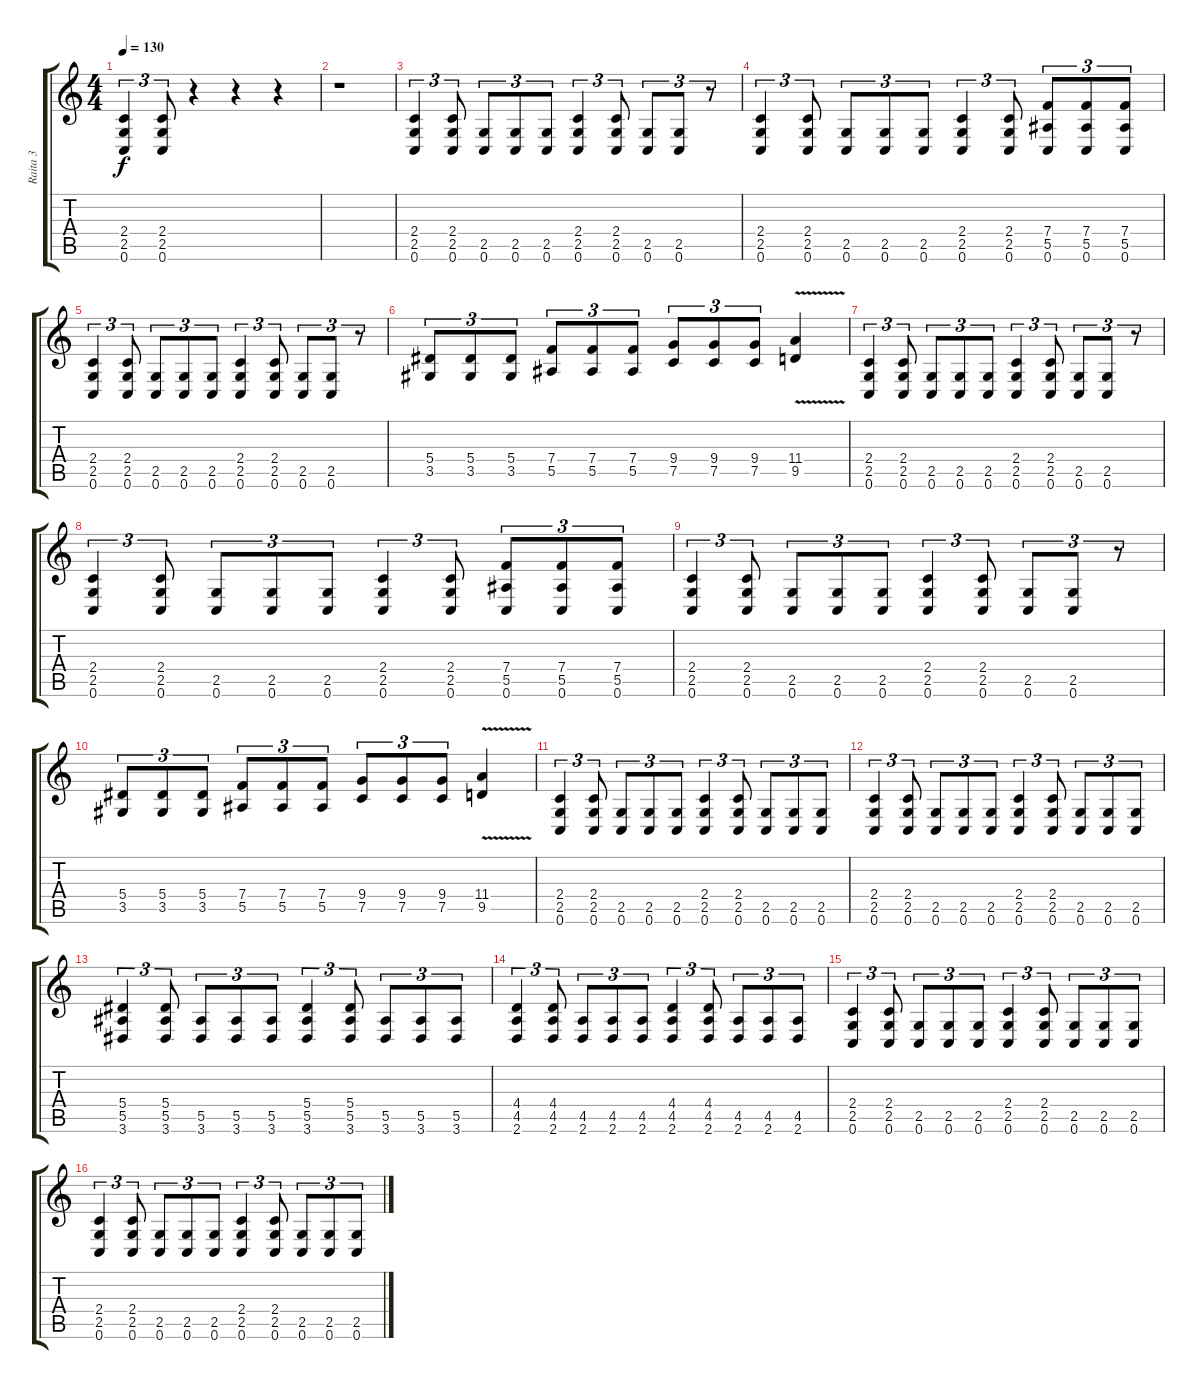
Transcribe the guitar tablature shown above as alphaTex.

\track ("Raita 3" "Raita 3") {instrument distortionguitar}
\staff {score tabs}
\tuning (C4 G3 Eb3 Bb2 F2 C2) {hide}
\ts (4 4)
\tempo 130
\clef g2
\ks c
(2.4 2.5 0.6).4{tu (3 2) dy f} (2.4 2.5 0.6).8{tu (3 2)} r.4 r.4 r.4 |
r.1 |
(2.4 2.5 0.6).4{tu (3 2)} (2.4 2.5 0.6).8{tu (3 2)} (2.5 0.6).8{tu (3 2)} (2.5 0.6).8{tu (3 2)} (2.5 0.6).8{tu (3 2)} (2.4 2.5 0.6).4{tu (3 2)} (2.4 2.5 0.6).8{tu (3 2)} (2.5 0.6).8{tu (3 2)} (2.5 0.6).8{tu (3 2)} r.8{tu (3 2)} |
(2.4 2.5 0.6).4{tu (3 2)} (2.4 2.5 0.6).8{tu (3 2)} (2.5 0.6).8{tu (3 2)} (2.5 0.6).8{tu (3 2)} (2.5 0.6).8{tu (3 2)} (2.4 2.5 0.6).4{tu (3 2)} (2.4 2.5 0.6).8{tu (3 2)} (7.4 5.5 0.6).8{tu (3 2)} (7.4 5.5 0.6).8{tu (3 2)} (7.4 5.5 0.6).8{tu (3 2)} |
(2.4 2.5 0.6).4{tu (3 2)} (2.4 2.5 0.6).8{tu (3 2)} (2.5 0.6).8{tu (3 2)} (2.5 0.6).8{tu (3 2)} (2.5 0.6).8{tu (3 2)} (2.4 2.5 0.6).4{tu (3 2)} (2.4 2.5 0.6).8{tu (3 2)} (2.5 0.6).8{tu (3 2)} (2.5 0.6).8{tu (3 2)} r.8{tu (3 2)} |
(5.4 3.5).8{tu (3 2)} (5.4 3.5).8{tu (3 2)} (5.4 3.5).8{tu (3 2)} (7.4 5.5).8{tu (3 2)} (7.4 5.5).8{tu (3 2)} (7.4 5.5).8{tu (3 2)} (9.4 7.5).8{tu (3 2)} (9.4 7.5).8{tu (3 2)} (9.4 7.5).8{tu (3 2)} (11.4{v} 9.5{v}).4 |
(2.4 2.5 0.6).4{tu (3 2)} (2.4 2.5 0.6).8{tu (3 2)} (2.5 0.6).8{tu (3 2)} (2.5 0.6).8{tu (3 2)} (2.5 0.6).8{tu (3 2)} (2.4 2.5 0.6).4{tu (3 2)} (2.4 2.5 0.6).8{tu (3 2)} (2.5 0.6).8{tu (3 2)} (2.5 0.6).8{tu (3 2)} r.8{tu (3 2)} |
(2.4 2.5 0.6).4{tu (3 2)} (2.4 2.5 0.6).8{tu (3 2)} (2.5 0.6).8{tu (3 2)} (2.5 0.6).8{tu (3 2)} (2.5 0.6).8{tu (3 2)} (2.4 2.5 0.6).4{tu (3 2)} (2.4 2.5 0.6).8{tu (3 2)} (7.4 5.5 0.6).8{tu (3 2)} (7.4 5.5 0.6).8{tu (3 2)} (7.4 5.5 0.6).8{tu (3 2)} |
(2.4 2.5 0.6).4{tu (3 2)} (2.4 2.5 0.6).8{tu (3 2)} (2.5 0.6).8{tu (3 2)} (2.5 0.6).8{tu (3 2)} (2.5 0.6).8{tu (3 2)} (2.4 2.5 0.6).4{tu (3 2)} (2.4 2.5 0.6).8{tu (3 2)} (2.5 0.6).8{tu (3 2)} (2.5 0.6).8{tu (3 2)} r.8{tu (3 2)} |
(5.4 3.5).8{tu (3 2)} (5.4 3.5).8{tu (3 2)} (5.4 3.5).8{tu (3 2)} (7.4 5.5).8{tu (3 2)} (7.4 5.5).8{tu (3 2)} (7.4 5.5).8{tu (3 2)} (9.4 7.5).8{tu (3 2)} (9.4 7.5).8{tu (3 2)} (9.4 7.5).8{tu (3 2)} (11.4{v} 9.5{v}).4 |
(2.4 2.5 0.6).4{tu (3 2)} (2.4 2.5 0.6).8{tu (3 2)} (2.5 0.6).8{tu (3 2)} (2.5 0.6).8{tu (3 2)} (2.5 0.6).8{tu (3 2)} (2.4 2.5 0.6).4{tu (3 2)} (2.4 2.5 0.6).8{tu (3 2)} (2.5 0.6).8{tu (3 2)} (2.5 0.6).8{tu (3 2)} (2.5 0.6).8{tu (3 2)} |
(2.4 2.5 0.6).4{tu (3 2)} (2.4 2.5 0.6).8{tu (3 2)} (2.5 0.6).8{tu (3 2)} (2.5 0.6).8{tu (3 2)} (2.5 0.6).8{tu (3 2)} (2.4 2.5 0.6).4{tu (3 2)} (2.4 2.5 0.6).8{tu (3 2)} (2.5 0.6).8{tu (3 2)} (2.5 0.6).8{tu (3 2)} (2.5 0.6).8{tu (3 2)} |
(5.4 5.5 3.6).4{tu (3 2)} (5.4 5.5 3.6).8{tu (3 2)} (5.5 3.6).8{tu (3 2)} (5.5 3.6).8{tu (3 2)} (5.5 3.6).8{tu (3 2)} (5.4 5.5 3.6).4{tu (3 2)} (5.4 5.5 3.6).8{tu (3 2)} (5.5 3.6).8{tu (3 2)} (5.5 3.6).8{tu (3 2)} (5.5 3.6).8{tu (3 2)} |
(4.4 4.5 2.6).4{tu (3 2)} (4.4 4.5 2.6).8{tu (3 2)} (4.5 2.6).8{tu (3 2)} (4.5 2.6).8{tu (3 2)} (4.5 2.6).8{tu (3 2)} (4.4 4.5 2.6).4{tu (3 2)} (4.4 4.5 2.6).8{tu (3 2)} (4.5 2.6).8{tu (3 2)} (4.5 2.6).8{tu (3 2)} (4.5 2.6).8{tu (3 2)} |
(2.4 2.5 0.6).4{tu (3 2)} (2.4 2.5 0.6).8{tu (3 2)} (2.5 0.6).8{tu (3 2)} (2.5 0.6).8{tu (3 2)} (2.5 0.6).8{tu (3 2)} (2.4 2.5 0.6).4{tu (3 2)} (2.4 2.5 0.6).8{tu (3 2)} (2.5 0.6).8{tu (3 2)} (2.5 0.6).8{tu (3 2)} (2.5 0.6).8{tu (3 2)} |
(2.4 2.5 0.6).4{tu (3 2)} (2.4 2.5 0.6).8{tu (3 2)} (2.5 0.6).8{tu (3 2)} (2.5 0.6).8{tu (3 2)} (2.5 0.6).8{tu (3 2)} (2.4 2.5 0.6).4{tu (3 2)} (2.4 2.5 0.6).8{tu (3 2)} (2.5 0.6).8{tu (3 2)} (2.5 0.6).8{tu (3 2)} (2.5 0.6).8{tu (3 2)}
